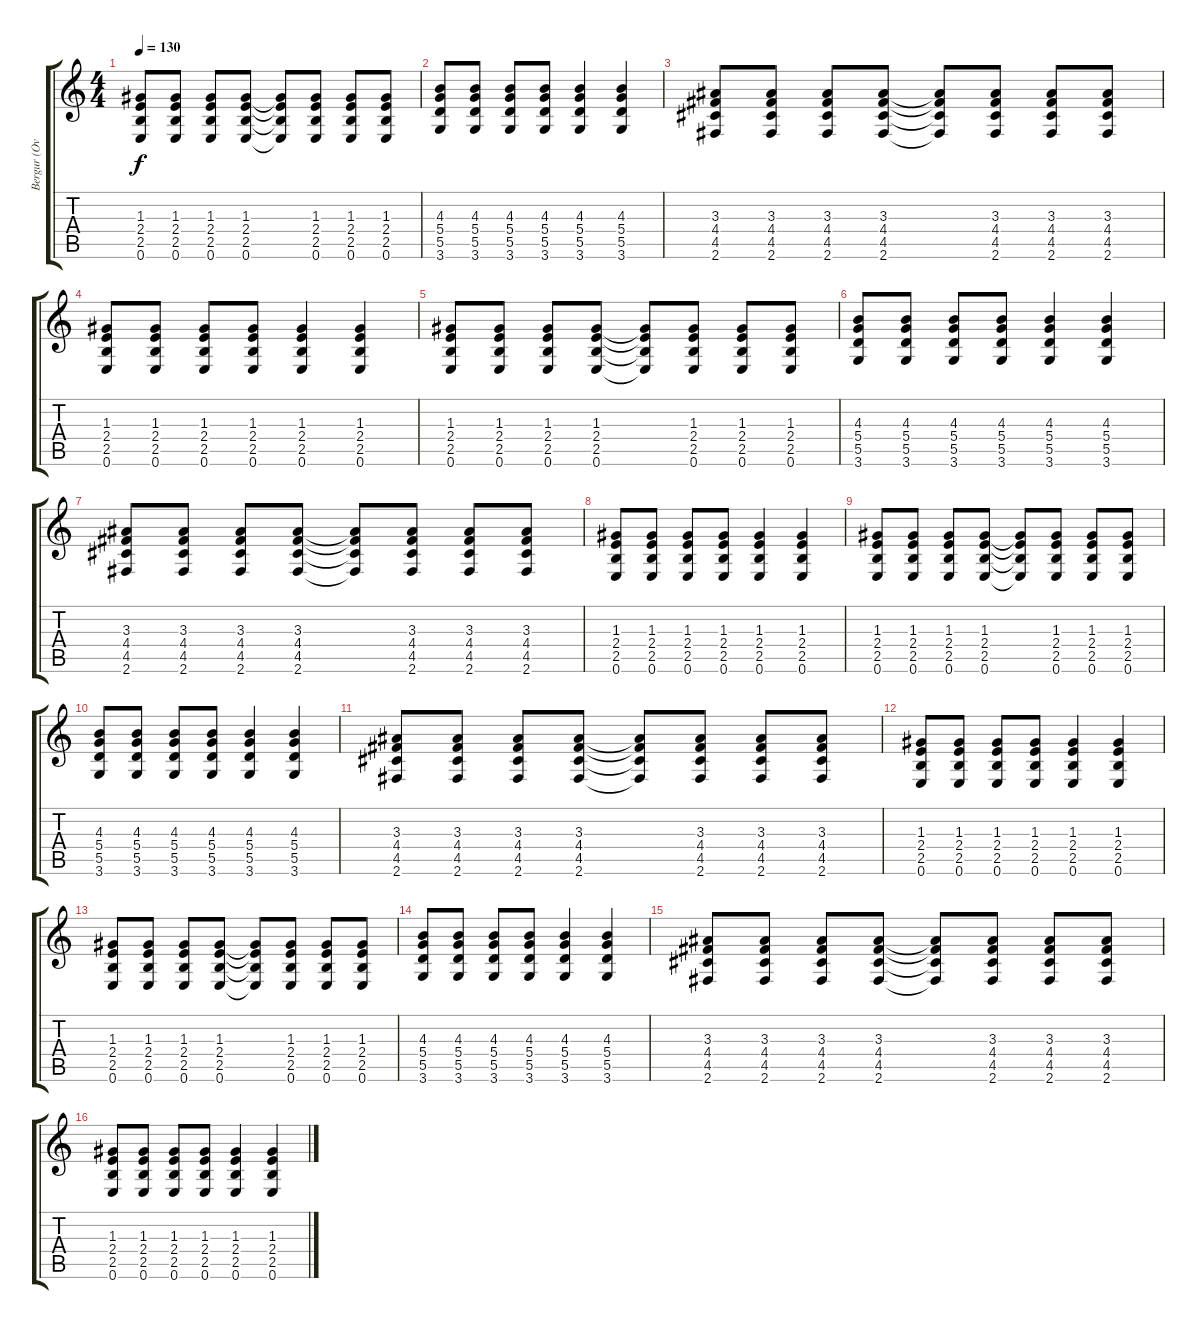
\track ("Bergur (Overdrive Guitar)" "Bergur (Ov") {instrument overdrivenguitar}
\staff {score tabs}
\tuning (E4 B3 G3 D3 A2 E2) {hide}
\ts (4 4)
\tempo 130
\clef g2
\ks c
(1.3 2.4 2.5 0.6).8{dy f} (1.3 2.4 2.5 0.6).8 (1.3 2.4 2.5 0.6).8 (1.3 2.4 2.5 0.6).8 (1.3{t} 2.4{t} 2.5{t} 0.6{t}).8 (1.3 2.4 2.5 0.6).8 (1.3 2.4 2.5 0.6).8 (1.3 2.4 2.5 0.6).8 |
(4.3 5.4 5.5 3.6).8 (4.3 5.4 5.5 3.6).8 (4.3 5.4 5.5 3.6).8 (4.3 5.4 5.5 3.6).8 (4.3 5.4 5.5 3.6).4 (4.3 5.4 5.5 3.6).4 |
(3.3 4.4 4.5 2.6).8 (3.3 4.4 4.5 2.6).8 (3.3 4.4 4.5 2.6).8 (3.3 4.4 4.5 2.6).8 (3.3{t} 4.4{t} 4.5{t} 2.6{t}).8 (3.3 4.4 4.5 2.6).8 (3.3 4.4 4.5 2.6).8 (3.3 4.4 4.5 2.6).8 |
(1.3 2.4 2.5 0.6).8 (1.3 2.4 2.5 0.6).8 (1.3 2.4 2.5 0.6).8 (1.3 2.4 2.5 0.6).8 (1.3 2.4 2.5 0.6).4 (1.3 2.4 2.5 0.6).4 |
(1.3 2.4 2.5 0.6).8 (1.3 2.4 2.5 0.6).8 (1.3 2.4 2.5 0.6).8 (1.3 2.4 2.5 0.6).8 (1.3{t} 2.4{t} 2.5{t} 0.6{t}).8 (1.3 2.4 2.5 0.6).8 (1.3 2.4 2.5 0.6).8 (1.3 2.4 2.5 0.6).8 |
(4.3 5.4 5.5 3.6).8 (4.3 5.4 5.5 3.6).8 (4.3 5.4 5.5 3.6).8 (4.3 5.4 5.5 3.6).8 (4.3 5.4 5.5 3.6).4 (4.3 5.4 5.5 3.6).4 |
(3.3 4.4 4.5 2.6).8 (3.3 4.4 4.5 2.6).8 (3.3 4.4 4.5 2.6).8 (3.3 4.4 4.5 2.6).8 (3.3{t} 4.4{t} 4.5{t} 2.6{t}).8 (3.3 4.4 4.5 2.6).8 (3.3 4.4 4.5 2.6).8 (3.3 4.4 4.5 2.6).8 |
(1.3 2.4 2.5 0.6).8 (1.3 2.4 2.5 0.6).8 (1.3 2.4 2.5 0.6).8 (1.3 2.4 2.5 0.6).8 (1.3 2.4 2.5 0.6).4 (1.3 2.4 2.5 0.6).4 |
(1.3 2.4 2.5 0.6).8 (1.3 2.4 2.5 0.6).8 (1.3 2.4 2.5 0.6).8 (1.3 2.4 2.5 0.6).8 (1.3{t} 2.4{t} 2.5{t} 0.6{t}).8 (1.3 2.4 2.5 0.6).8 (1.3 2.4 2.5 0.6).8 (1.3 2.4 2.5 0.6).8 |
(4.3 5.4 5.5 3.6).8 (4.3 5.4 5.5 3.6).8 (4.3 5.4 5.5 3.6).8 (4.3 5.4 5.5 3.6).8 (4.3 5.4 5.5 3.6).4 (4.3 5.4 5.5 3.6).4 |
(3.3 4.4 4.5 2.6).8 (3.3 4.4 4.5 2.6).8 (3.3 4.4 4.5 2.6).8 (3.3 4.4 4.5 2.6).8 (3.3{t} 4.4{t} 4.5{t} 2.6{t}).8 (3.3 4.4 4.5 2.6).8 (3.3 4.4 4.5 2.6).8 (3.3 4.4 4.5 2.6).8 |
(1.3 2.4 2.5 0.6).8 (1.3 2.4 2.5 0.6).8 (1.3 2.4 2.5 0.6).8 (1.3 2.4 2.5 0.6).8 (1.3 2.4 2.5 0.6).4 (1.3 2.4 2.5 0.6).4 |
(1.3 2.4 2.5 0.6).8 (1.3 2.4 2.5 0.6).8 (1.3 2.4 2.5 0.6).8 (1.3 2.4 2.5 0.6).8 (1.3{t} 2.4{t} 2.5{t} 0.6{t}).8 (1.3 2.4 2.5 0.6).8 (1.3 2.4 2.5 0.6).8 (1.3 2.4 2.5 0.6).8 |
(4.3 5.4 5.5 3.6).8 (4.3 5.4 5.5 3.6).8 (4.3 5.4 5.5 3.6).8 (4.3 5.4 5.5 3.6).8 (4.3 5.4 5.5 3.6).4 (4.3 5.4 5.5 3.6).4 |
(3.3 4.4 4.5 2.6).8 (3.3 4.4 4.5 2.6).8 (3.3 4.4 4.5 2.6).8 (3.3 4.4 4.5 2.6).8 (3.3{t} 4.4{t} 4.5{t} 2.6{t}).8 (3.3 4.4 4.5 2.6).8 (3.3 4.4 4.5 2.6).8 (3.3 4.4 4.5 2.6).8 |
(1.3 2.4 2.5 0.6).8 (1.3 2.4 2.5 0.6).8 (1.3 2.4 2.5 0.6).8 (1.3 2.4 2.5 0.6).8 (1.3 2.4 2.5 0.6).4 (1.3 2.4 2.5 0.6).4
